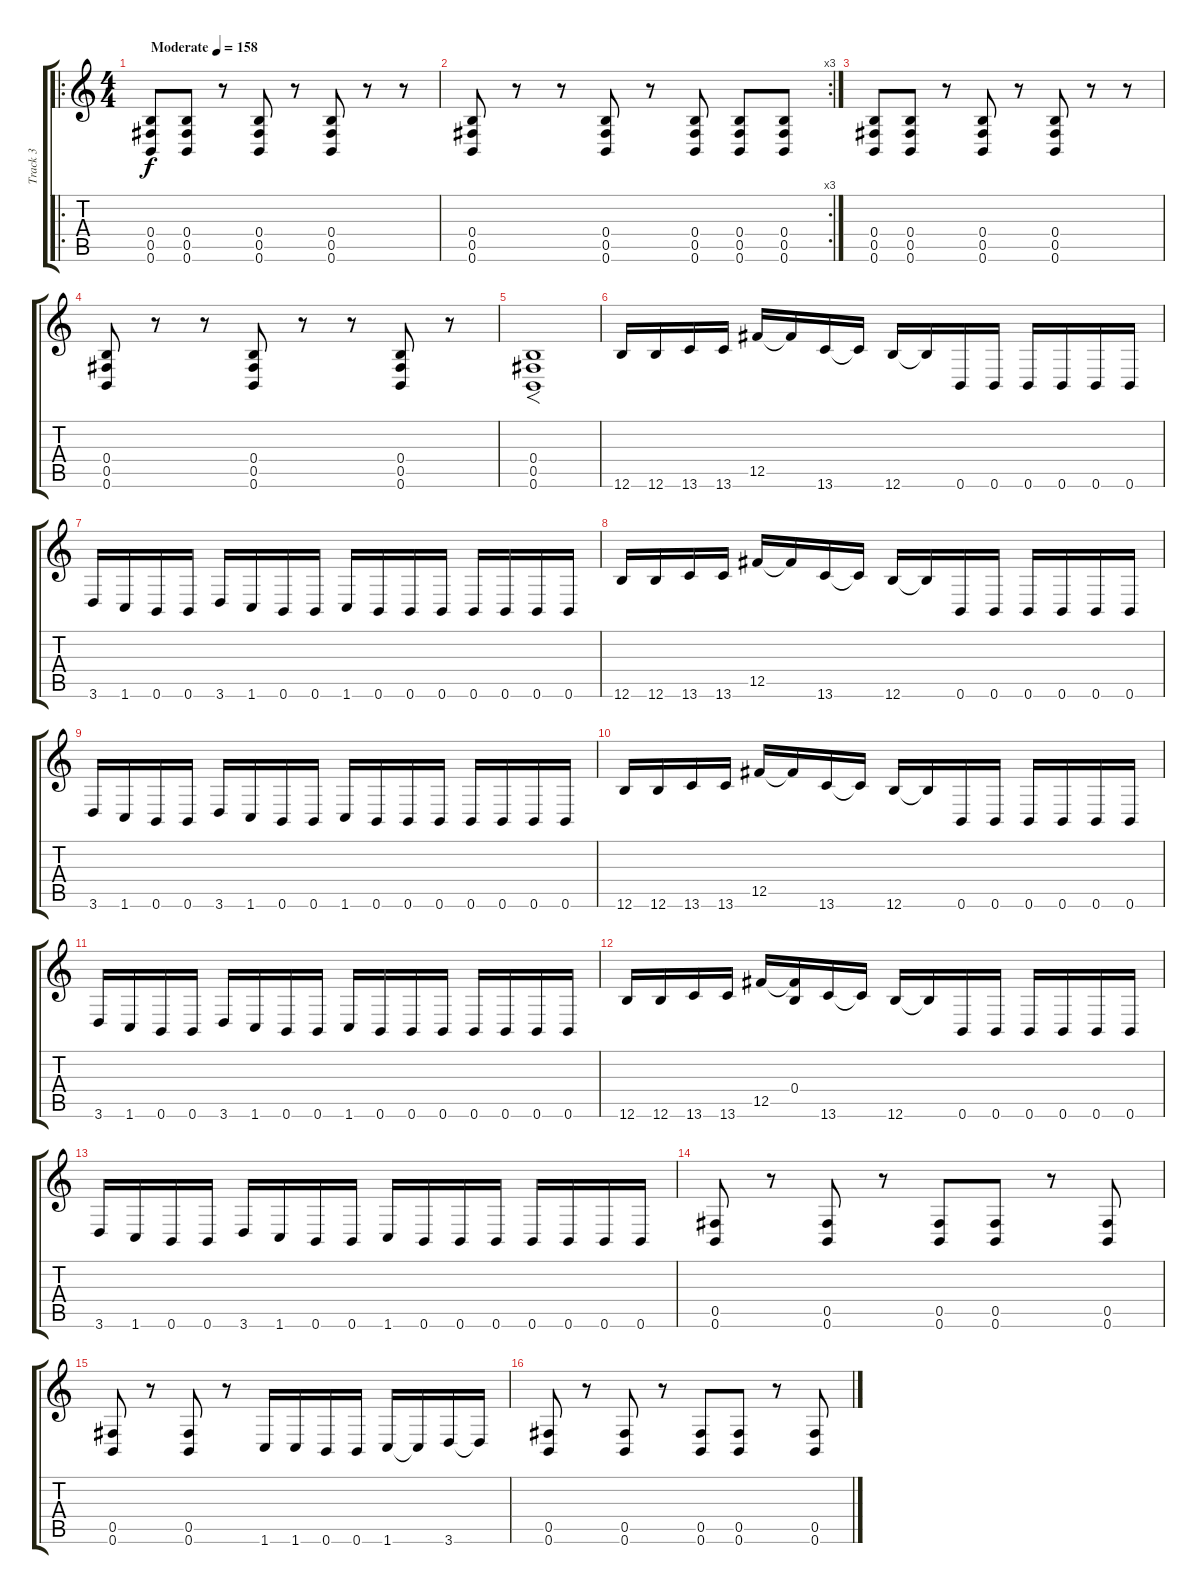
\track ("Track 3" "Track 3") {instrument distortionguitar}
\staff {score tabs}
\tuning (Db4 Ab3 E3 B2 Gb2 B1) {hide}
\ro
\ts (4 4)
\tempo (158 "Moderate")
\clef g2
\ks c
(0.4 0.5 0.6).8{dy f instrument distortionguitar} (0.4 0.5 0.6).8 r.8 (0.4 0.5 0.6).8 r.8 (0.4 0.5 0.6).8 r.8 r.8 |
\rc 3
(0.4 0.5 0.6).8 r.8 r.8 (0.4 0.5 0.6).8 r.8 (0.4 0.5 0.6).8 (0.4 0.5 0.6).8 (0.4 0.5 0.6).8 |
(0.4 0.5 0.6).8 (0.4 0.5 0.6).8 r.8 (0.4 0.5 0.6).8 r.8 (0.4 0.5 0.6).8 r.8 r.8 |
(0.4 0.5 0.6).8 r.8 r.8 (0.4 0.5 0.6).8 r.8 r.8 (0.4 0.5 0.6).8 r.8 |
(0.4 0.5 0.6).1{f} |
12.6.16 12.6.16 13.6.16 13.6.16 12.5.16 12.5{t}.16 13.6.16 13.6{t}.16 12.6.16 12.6{t}.16 0.6.16 0.6.16 0.6.16 0.6.16 0.6.16 0.6.16 |
3.6.16 1.6.16 0.6.16 0.6.16 3.6.16 1.6.16 0.6.16 0.6.16 1.6.16 0.6.16 0.6.16 0.6.16 0.6.16 0.6.16 0.6.16 0.6.16 |
12.6.16 12.6.16 13.6.16 13.6.16 12.5.16 12.5{t}.16 13.6.16 13.6{t}.16 12.6.16 12.6{t}.16 0.6.16 0.6.16 0.6.16 0.6.16 0.6.16 0.6.16 |
3.6.16 1.6.16 0.6.16 0.6.16 3.6.16 1.6.16 0.6.16 0.6.16 1.6.16 0.6.16 0.6.16 0.6.16 0.6.16 0.6.16 0.6.16 0.6.16 |
12.6.16 12.6.16 13.6.16 13.6.16 12.5.16 12.5{t}.16 13.6.16 13.6{t}.16 12.6.16 12.6{t}.16 0.6.16 0.6.16 0.6.16 0.6.16 0.6.16 0.6.16 |
3.6.16 1.6.16 0.6.16 0.6.16 3.6.16 1.6.16 0.6.16 0.6.16 1.6.16 0.6.16 0.6.16 0.6.16 0.6.16 0.6.16 0.6.16 0.6.16 |
12.6.16 12.6.16 13.6.16 13.6.16 12.5.16 (0.4 12.5{t}).16 13.6.16 13.6{t}.16 12.6.16 12.6{t}.16 0.6.16 0.6.16 0.6.16 0.6.16 0.6.16 0.6.16 |
3.6.16 1.6.16 0.6.16 0.6.16 3.6.16 1.6.16 0.6.16 0.6.16 1.6.16 0.6.16 0.6.16 0.6.16 0.6.16 0.6.16 0.6.16 0.6.16 |
(0.5 0.6).8 r.8 (0.5 0.6).8 r.8 (0.5 0.6).8 (0.5 0.6).8 r.8 (0.5 0.6).8 |
(0.5 0.6).8 r.8 (0.5 0.6).8 r.8 1.6.16 1.6.16 0.6.16 0.6.16 1.6.16 1.6{t}.16 3.6.16 3.6{t}.16 |
(0.5 0.6).8 r.8 (0.5 0.6).8 r.8 (0.5 0.6).8 (0.5 0.6).8 r.8 (0.5 0.6).8
